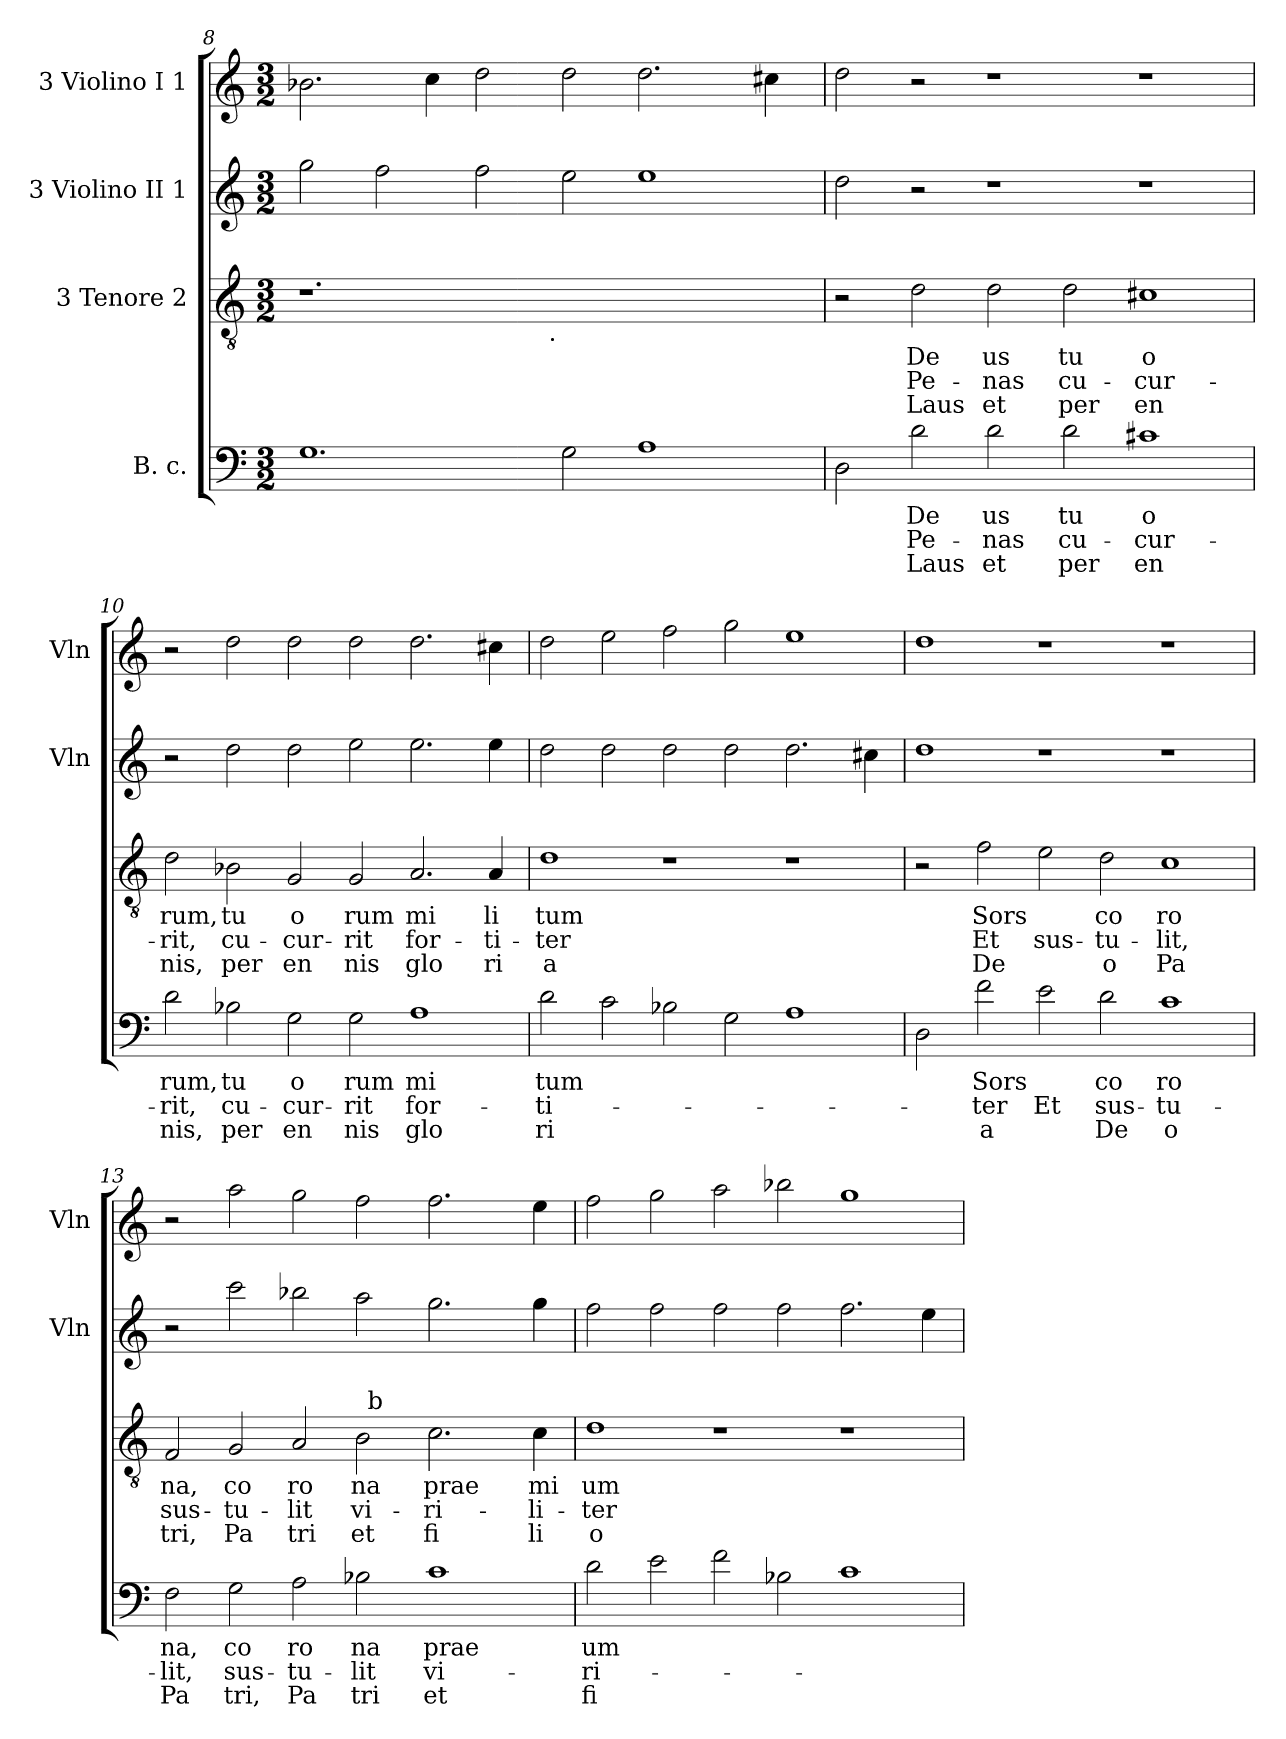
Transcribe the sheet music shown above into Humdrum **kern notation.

**kern	**text	**text	**text	**kern	**text	**text	**text	**kern	**kern
*part4	*part4	*part4	*part4	*part3	*part3	*part3	*part3	*part2	*part1
*staff4	*staff4	*staff4	*staff4	*staff3	*staff3	*staff3	*staff3	*staff2	*staff1
*I"B. c.	*	*	*	*I"3 Tenore 2	*	*	*	*I"3 Violino II 1	*I"3 Violino I 1
*	*	*	*	*	*	*	*	*I'Vln	*I'Vln
*clefF4	*	*	*	*clefGv2	*	*	*	*clefG2	*clefG2
*k[]	*	*	*	*k[]	*	*	*	*k[]	*k[]
*C:	*	*	*	*C:	*	*	*	*C:	*C:
*M3/2	*	*	*	*M3/2	*	*	*	*M3/2	*M3/2
=8	=8	=8	=8	=8	=8	=8	=8	=8	=8
*	*	*	*	*^	*	*	*	*	*
1.G	.	.	.	1.r	1ryy	.	.	.	2gg\	2.b-X\
.	.	.	.	.	.	.	.	.	2ff\	.
.	.	.	.	.	.	.	.	.	.	4cc\
.	.	.	.	.	4...ryy	.	.	.	2ff\	2dd\
!	!	!	!	!	!LO:TX:b:t=.	!	!	!	!	!
.	.	.	.	.	1ryy	.	.	.	.	.
2G\	.	.	.	1.ryy	.	.	.	.	2ee\	2dd\
1A	.	.	.	.	.	.	.	.	1ee	2.dd\
.	.	.	.	.	2ryy	.	.	.	.	.
.	.	.	.	.	.	.	.	.	.	4cc#X\
.	.	.	.	.	32ryy	.	.	.	.	.
*	*	*	*	*v	*v	*	*	*	*	*
=9	=9	=9	=9	=9	=9	=9	=9	=9	=9
2D\	.	.	.	2r	.	.	.	2dd\	2dd\
!	!LO:LY:a	!LO:LY:a	!LO:LY:a	!	!LO:LY:b	!LO:LY:b	!LO:LY:b	!	!
2d\	De	Pe-	Laus	2d\	De	Pe-	Laus	2r	2r
!	!LO:LY:a	!LO:LY:a	!LO:LY:a	!	!LO:LY:b	!LO:LY:b	!LO:LY:b	!	!
2d\	us	-nas	et	2d\	us	-nas	et	1r	1r
!	!LO:LY:a	!LO:LY:a	!LO:LY:a	!	!LO:LY:b	!LO:LY:b	!LO:LY:b	!	!
2d\	tu	cu-	per	2d\	tu	cu-	per	.	.
!	!LO:LY:a	!LO:LY:a	!LO:LY:a	!	!LO:LY:b	!LO:LY:b	!LO:LY:b	!	!
1c#X	o	-cur-	en	1c#X	o	-cur-	en	1r	1r
!!LO:LB:g=z
=10	=10	=10	=10	=10	=10	=10	=10	=10	=10
!	!LO:LY:a	!LO:LY:a	!LO:LY:a	!	!LO:LY:b	!LO:LY:b	!LO:LY:b	!	!
2d\	rum,	-rit,	nis,	2d\	rum,	-rit,	nis,	2r	2r
!	!LO:LY:a	!LO:LY:a	!LO:LY:a	!	!LO:LY:b	!LO:LY:b	!LO:LY:b	!	!
2B-X\	tu	cu-	per	2B-X\	tu	cu-	per	2dd\	2dd\
!	!LO:LY:a	!LO:LY:a	!LO:LY:a	!	!LO:LY:b	!LO:LY:b	!LO:LY:b	!	!
2G\	o	-cur-	en	2G/	o	-cur-	en	2dd\	2dd\
!	!LO:LY:a	!LO:LY:a	!LO:LY:a	!	!LO:LY:b	!LO:LY:b	!LO:LY:b	!	!
2G\	rum	-rit	nis	2G/	rum	-rit	nis	2ee\	2dd\
!	!LO:LY:a	!LO:LY:a	!LO:LY:a	!	!LO:LY:b	!LO:LY:b	!LO:LY:b	!	!
1A	mi	for-	glo	2.A/	mi	for-	glo	2.ee\	2.dd\
!	!	!	!	!	!LO:LY:b	!LO:LY:b	!LO:LY:b	!	!
.	.	.	.	4A/	li	-ti-	ri	4ee\	4cc#X\
=11	=11	=11	=11	=11	=11	=11	=11	=11	=11
!	!LO:LY:a	!LO:LY:a	!LO:LY:a	!	!LO:LY:b	!LO:LY:b	!LO:LY:b	!	!
2d\	tum	-ti-	ri	1d	tum	-ter	a	2dd\	2dd\
2c\	.	.	.	.	.	.	.	2dd\	2ee\
2B-X\	.	.	.	1r	.	.	.	2dd\	2ff\
2G\	.	.	.	.	.	.	.	2dd\	2gg\
1A	.	.	.	1r	.	.	.	2.dd\	1ee
.	.	.	.	.	.	.	.	4cc#X\	.
=12	=12	=12	=12	=12	=12	=12	=12	=12	=12
2D\	.	.	.	2r	.	.	.	1dd	1dd
!	!LO:LY:a	!LO:LY:a	!LO:LY:a	!	!LO:LY:b	!LO:LY:b	!LO:LY:b	!	!
2f\	Sors	-ter	a	2f\	Sors	Et	De	.	.
!	!	!LO:LY:a	!	!	!	!LO:LY:b	!	!	!
2e\	.	Et	.	2e\	.	sus-	.	1r	1r
!	!LO:LY:a	!LO:LY:a	!LO:LY:a	!	!LO:LY:b	!LO:LY:b	!LO:LY:b	!	!
2d\	co	sus-	De	2d\	co	-tu-	o	.	.
!	!LO:LY:a	!LO:LY:a	!LO:LY:a	!	!LO:LY:b	!LO:LY:b	!LO:LY:b	!	!
1c	ro	-tu-	o	1c	ro	-lit,	Pa	1r	1r
=13	=13	=13	=13	=13	=13	=13	=13	=13	=13
!	!LO:LY:a	!LO:LY:a	!LO:LY:a	!	!LO:LY:b	!LO:LY:b	!LO:LY:b	!	!
*	*	*	*	*^	*	*	*	*	*
2F\	na,	-lit,	Pa	2F/	1ryy	na,	sus-	tri,	2r	2r
!	!LO:LY:a	!LO:LY:a	!LO:LY:a	!	!	!LO:LY:b	!LO:LY:b	!LO:LY:b	!	!
2G\	co	sus-	tri,	2G/	.	co	-tu-	Pa	2ccc\	2aa\
!	!LO:LY:a	!LO:LY:a	!LO:LY:a	!	!	!LO:LY:b	!LO:LY:b	!LO:LY:b	!	!
2A\	ro	-tu-	Pa	2A/	2ryy	ro	-lit	tri	2bb-X\	2gg\
!	!LO:LY:a	!LO:LY:a	!LO:LY:a	!	!	!LO:LY:b	!LO:LY:b	!LO:LY:b	!	!
2B-X\	na	-lit	tri	2B\	32ryy	na	vi-	et	2aa\	2ff\
!	!	!	!	!	!LO:TX:a:t=b	!	!	!	!	!
.	.	.	.	.	1ryy	.	.	.	.	.
!	!LO:LY:a	!LO:LY:a	!LO:LY:a	!	!	!LO:LY:b	!LO:LY:b	!LO:LY:b	!	!
1c	prae	vi-	et	2.c\	.	prae	-ri-	fi	2.gg\	2.ff\
.	.	.	.	.	4...ryy	.	.	.	.	.
!	!	!	!	!	!	!LO:LY:b	!LO:LY:b	!LO:LY:b	!	!
.	.	.	.	4c\	.	mi	-li-	li	4gg\	4ee\
=14	=14	=14	=14	=14	=14	=14	=14	=14	=14	=14
!	!LO:LY:a	!LO:LY:a	!LO:LY:a	!	!	!LO:LY:b	!LO:LY:b	!LO:LY:b	!	!
*	*	*	*	*v	*v	*	*	*	*	*
2d\	um	-ri-	fi	1d	um	-ter	o	2ff\	2ff\
2e\	.	.	.	.	.	.	.	2ff\	2gg\
2f\	.	.	.	1r	.	.	.	2ff\	2aa\
2B-X\	.	.	.	.	.	.	.	2ff\	2bb-X\
1c	.	.	.	1r	.	.	.	2.ff\	1gg
.	.	.	.	.	.	.	.	4ee\	.
=	=	=	=	=	=	=	=	=	=
*-	*-	*-	*-	*-	*-	*-	*-	*-	*-
